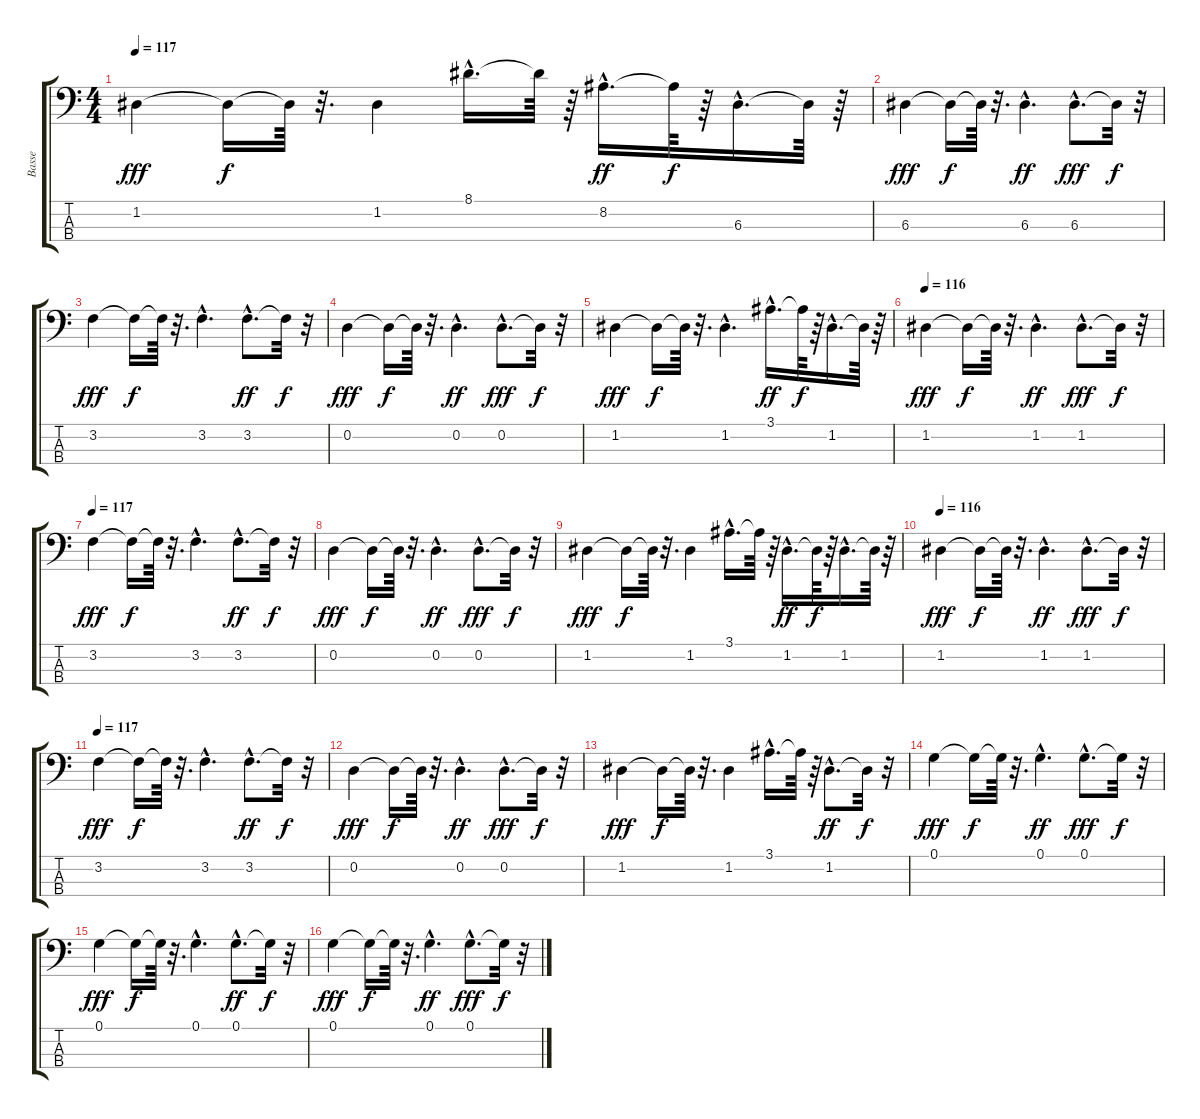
\track ("Basse" "Basse") {instrument acousticbass}
\staff {score tabs}
\tuning (G2 D2 A1 E1) {hide}
\ts (4 4)
\tempo 117
\clef f4
\ks c
1.2.4{dy fff} 1.2{t}.16{dy f} 1.2{t}.64 r.32{d} 1.2.4 8.1{hac}.16{d} 8.1{t}.64 r.64 8.2{hac}.16{d dy ff} 8.2{t}.64{dy f} r.64 6.3{hac}.16{d} 6.3{t}.64 r.64 |
6.3.4{dy fff} 6.3{t}.16{dy f} 6.3{t}.64 r.32{d} 6.3{hac}.4{d dy ff} 6.3{hac}.8{d dy fff} 6.3{t}.32{dy f} r.32 |
3.2.4{dy fff} 3.2{t}.16{dy f} 3.2{t}.64 r.32{d} 3.2{hac}.4{d} 3.2{hac}.8{d dy ff} 3.2{t}.32{dy f} r.32 |
0.2.4{dy fff} 0.2{t}.16{dy f} 0.2{t}.64 r.32{d} 0.2{hac}.4{d dy ff} 0.2{hac}.8{d dy fff} 0.2{t}.32{dy f} r.32 |
1.2.4{dy fff} 1.2{t}.16{dy f} 1.2{t}.64 r.32{d} 1.2{hac}.4{d} 3.1{hac}.16{d dy ff} 3.1{t}.64{dy f} r.64 1.2{hac}.16{d} 1.2{t}.64 r.64 |
\tempo 116
1.2.4{dy fff} 1.2{t}.16{dy f} 1.2{t}.64 r.32{d} 1.2{hac}.4{d dy ff} 1.2{hac}.8{d dy fff} 1.2{t}.32{dy f} r.32 |
\tempo 117
3.2.4{dy fff} 3.2{t}.16{dy f} 3.2{t}.64 r.32{d} 3.2{hac}.4{d} 3.2{hac}.8{d dy ff} 3.2{t}.32{dy f} r.32 |
0.2.4{dy fff} 0.2{t}.16{dy f} 0.2{t}.64 r.32{d} 0.2{hac}.4{d dy ff} 0.2{hac}.8{d dy fff} 0.2{t}.32{dy f} r.32 |
1.2.4{dy fff} 1.2{t}.16{dy f} 1.2{t}.64 r.32{d} 1.2.4 3.1{hac}.16{d} 3.1{t}.64 r.64 1.2{hac}.16{d dy ff} 1.2{t}.64{dy f} r.64 1.2{hac}.16{d} 1.2{t}.64 r.64 |
\tempo 116
1.2.4{dy fff} 1.2{t}.16{dy f} 1.2{t}.64 r.32{d} 1.2{hac}.4{d dy ff} 1.2{hac}.8{d dy fff} 1.2{t}.32{dy f} r.32 |
\tempo 117
3.2.4{dy fff} 3.2{t}.16{dy f} 3.2{t}.64 r.32{d} 3.2{hac}.4{d} 3.2{hac}.8{d dy ff} 3.2{t}.32{dy f} r.32 |
0.2.4{dy fff} 0.2{t}.16{dy f} 0.2{t}.64 r.32{d} 0.2{hac}.4{d dy ff} 0.2{hac}.8{d dy fff} 0.2{t}.32{dy f} r.32 |
1.2.4{dy fff} 1.2{t}.16{dy f} 1.2{t}.64 r.32{d} 1.2.4 3.1{hac}.16{d} 3.1{t}.64 r.64 1.2{hac}.8{d dy ff} 1.2{t}.32{dy f} r.32 |
0.1.4{dy fff} 0.1{t}.16{dy f} 0.1{t}.64 r.32{d} 0.1{hac}.4{d dy ff} 0.1{hac}.8{d dy fff} 0.1{t}.32{dy f} r.32 |
0.1.4{dy fff} 0.1{t}.16{dy f} 0.1{t}.64 r.32{d} 0.1{hac}.4{d} 0.1{hac}.8{d dy ff} 0.1{t}.32{dy f} r.32 |
0.1.4{dy fff} 0.1{t}.16{dy f} 0.1{t}.64 r.32{d} 0.1{hac}.4{d dy ff} 0.1{hac}.8{d dy fff} 0.1{t}.32{dy f} r.32
